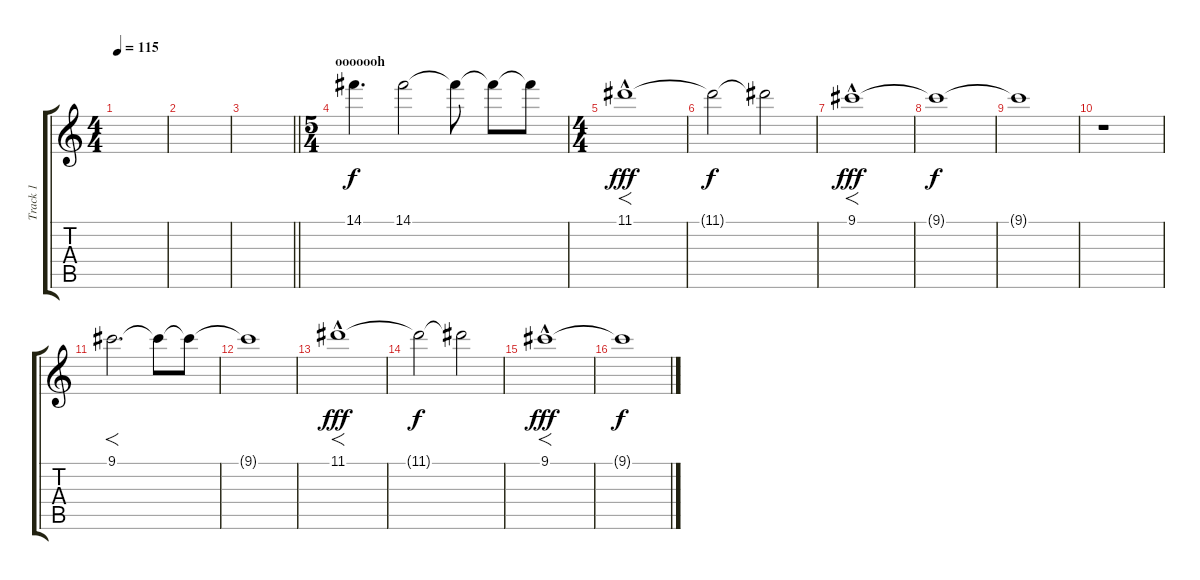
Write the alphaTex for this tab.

\track ("Track 1" "Track 1") {instrument electricguitarjazz}
\staff {score tabs}
\tuning (E4 B3 G3 D3 A2 E2) {hide}
\ts (4 4)
\tempo 115
\clef g2
\ks c
|
|
\barLineRight lightlight
|
\ts (5 4)
\section ("" "ooooooh")
14.1.4{d} 14.1.2 14.1{t}.8 14.1{t}.8 14.1{t}.8 |
\ts (4 4)
11.1{hac}.1{f dy fff} |
11.1{t}.2{dy f} 11.1{t}.2 |
9.1{hac}.1{f dy fff} |
9.1{t}.1{dy f} |
9.1{t}.1 |
r.1 |
9.1.2{f d} 9.1{t}.8 9.1{t}.8 |
9.1{t}.1 |
11.1{hac}.1{f dy fff} |
11.1{t}.2{dy f} 11.1{t}.2 |
9.1{hac}.1{f dy fff} |
9.1{t}.1{dy f}
